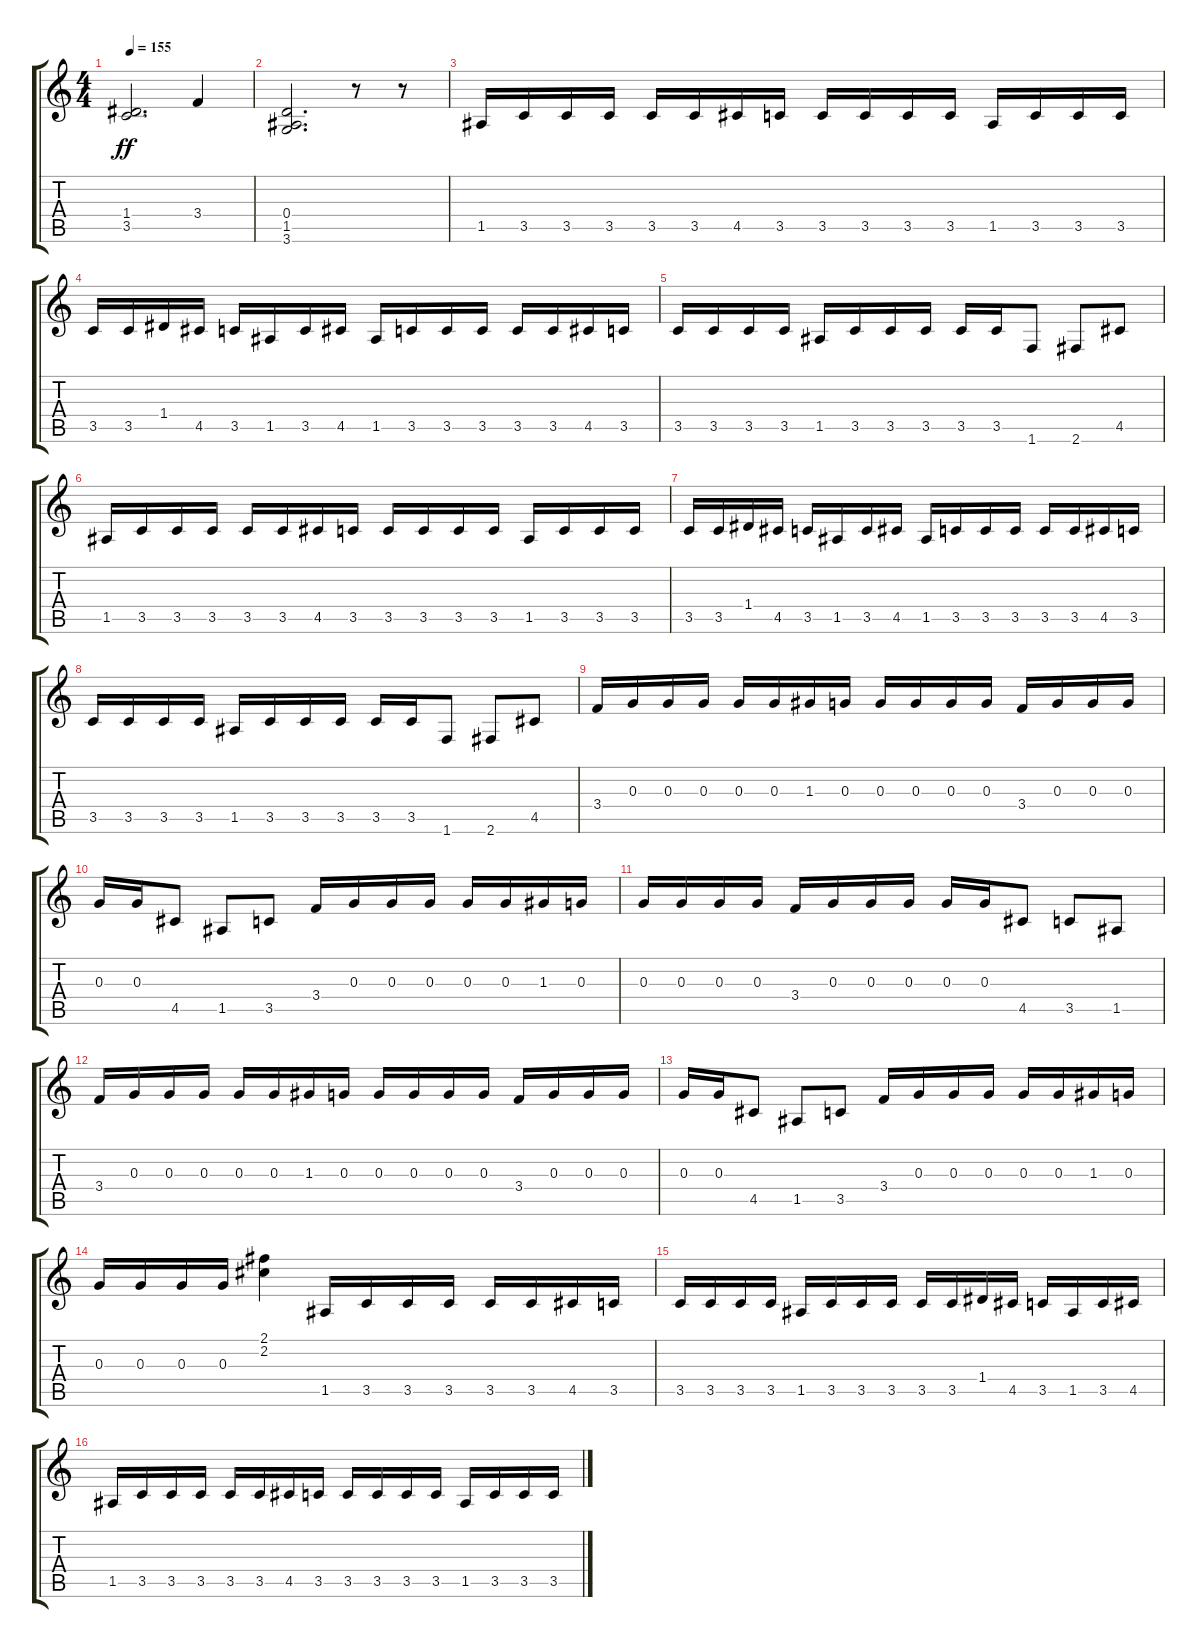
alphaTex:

\track "" {instrument distortionguitar}
\staff {score tabs}
\tuning (E4 B3 G3 D3 A2 E2) {hide}
\ts (4 4)
\tempo 155
\clef g2
\ks c
(1.4 3.5).2{d dy ff} 3.4.4 |
(0.4 1.5 3.6).2{d} r.8 r.8 |
1.5.16 3.5.16 3.5.16 3.5.16 3.5.16 3.5.16 4.5.16 3.5.16 3.5.16 3.5.16 3.5.16 3.5.16 1.5.16 3.5.16 3.5.16 3.5.16 |
3.5.16 3.5.16 1.4.16 4.5.16 3.5.16 1.5.16 3.5.16 4.5.16 1.5.16 3.5.16 3.5.16 3.5.16 3.5.16 3.5.16 4.5.16 3.5.16 |
3.5.16 3.5.16 3.5.16 3.5.16 1.5.16 3.5.16 3.5.16 3.5.16 3.5.16 3.5.16 1.6.8 2.6.8 4.5.8 |
1.5.16 3.5.16 3.5.16 3.5.16 3.5.16 3.5.16 4.5.16 3.5.16 3.5.16 3.5.16 3.5.16 3.5.16 1.5.16 3.5.16 3.5.16 3.5.16 |
3.5.16 3.5.16 1.4.16 4.5.16 3.5.16 1.5.16 3.5.16 4.5.16 1.5.16 3.5.16 3.5.16 3.5.16 3.5.16 3.5.16 4.5.16 3.5.16 |
3.5.16 3.5.16 3.5.16 3.5.16 1.5.16 3.5.16 3.5.16 3.5.16 3.5.16 3.5.16 1.6.8 2.6.8 4.5.8 |
3.4.16 0.3.16 0.3.16 0.3.16 0.3.16 0.3.16 1.3.16 0.3.16 0.3.16 0.3.16 0.3.16 0.3.16 3.4.16 0.3.16 0.3.16 0.3.16 |
0.3.16 0.3.16 4.5.8 1.5.8 3.5.8 3.4.16 0.3.16 0.3.16 0.3.16 0.3.16 0.3.16 1.3.16 0.3.16 |
0.3.16 0.3.16 0.3.16 0.3.16 3.4.16 0.3.16 0.3.16 0.3.16 0.3.16 0.3.16 4.5.8 3.5.8 1.5.8 |
3.4.16 0.3.16 0.3.16 0.3.16 0.3.16 0.3.16 1.3.16 0.3.16 0.3.16 0.3.16 0.3.16 0.3.16 3.4.16 0.3.16 0.3.16 0.3.16 |
0.3.16 0.3.16 4.5.8 1.5.8 3.5.8 3.4.16 0.3.16 0.3.16 0.3.16 0.3.16 0.3.16 1.3.16 0.3.16 |
0.3.16 0.3.16 0.3.16 0.3.16 (2.1 2.2).4 1.5.16 3.5.16 3.5.16 3.5.16 3.5.16 3.5.16 4.5.16 3.5.16 |
3.5.16 3.5.16 3.5.16 3.5.16 1.5.16 3.5.16 3.5.16 3.5.16 3.5.16 3.5.16 1.4.16 4.5.16 3.5.16 1.5.16 3.5.16 4.5.16 |
1.5.16 3.5.16 3.5.16 3.5.16 3.5.16 3.5.16 4.5.16 3.5.16 3.5.16 3.5.16 3.5.16 3.5.16 1.5.16 3.5.16 3.5.16 3.5.16
